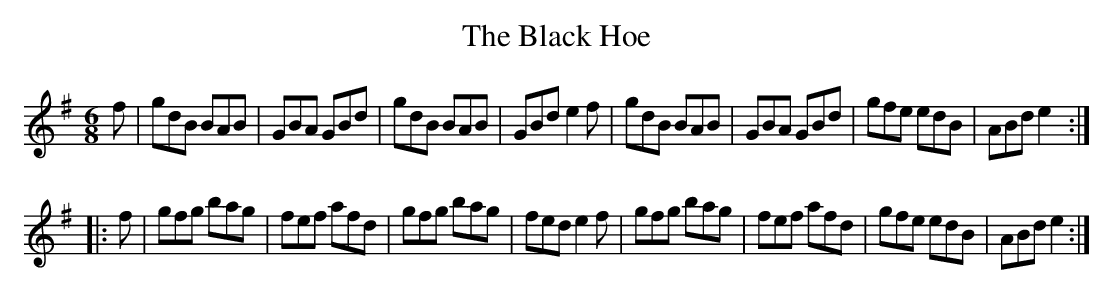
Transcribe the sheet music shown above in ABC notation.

X:1
T: The Black Hoe
M: 6/8
L: 1/8
K: G
   f \
| gdB BAB | GBA GBd | gdB BAB | GBd e2f \
| gdB BAB | GBA GBd | gfe edB | ABd e2 :|
|: f \
| gfg bag | fef afd | gfg bag | fed e2f \
| gfg bag | fef afd | gfe edB | ABd e2 :|
